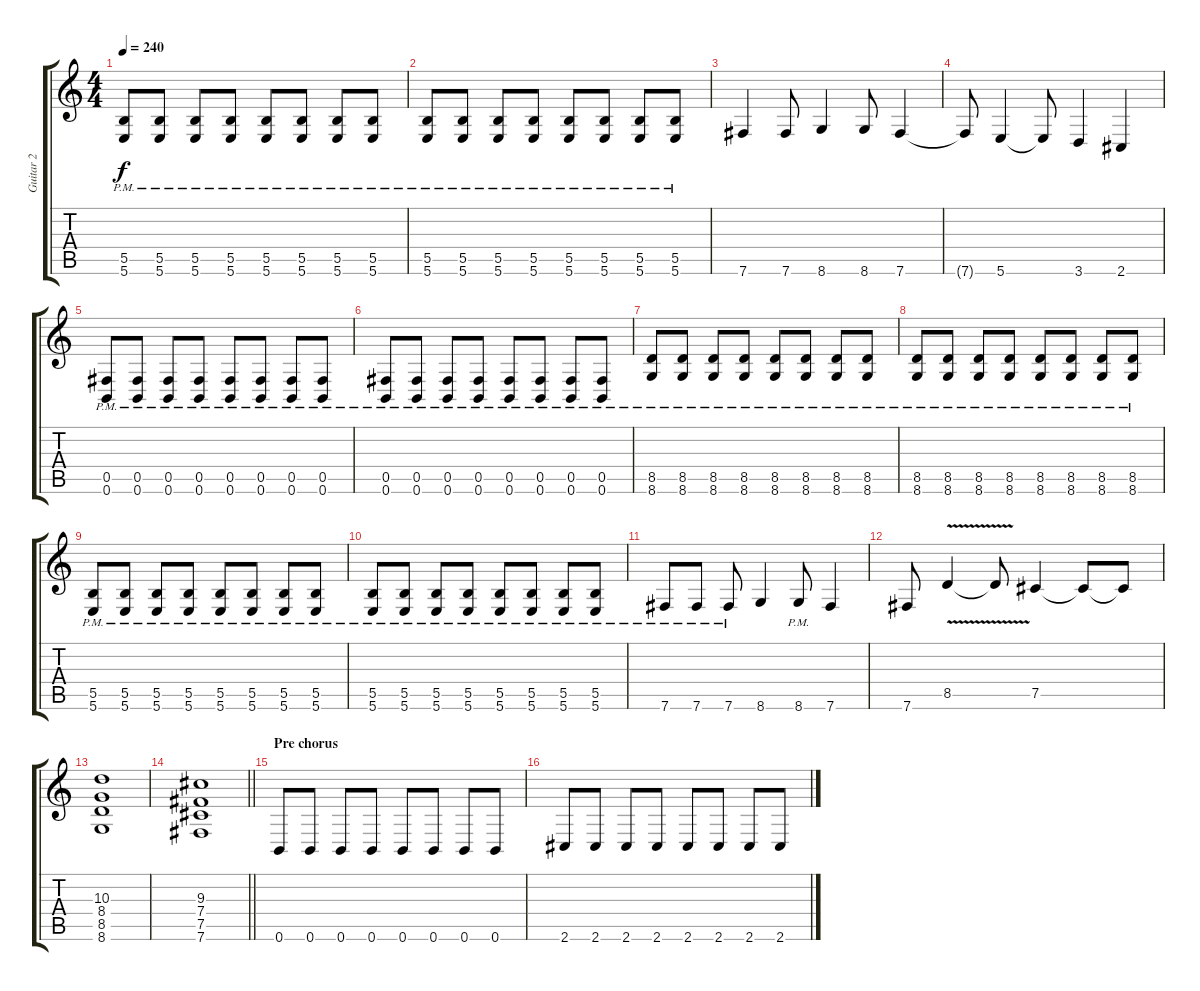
\track ("Guitar 2" "Guitar 2") {instrument distortionguitar}
\staff {score tabs}
\tuning (Db4 Ab3 E3 B2 Gb2 B1) {hide}
\ts (4 4)
\tempo 240
\clef g2
\ks c
(5.5{pm} 5.6{pm}).8{dy f} (5.5{pm} 5.6{pm}).8 (5.5{pm} 5.6{pm}).8 (5.5{pm} 5.6{pm}).8 (5.5{pm} 5.6{pm}).8 (5.5{pm} 5.6{pm}).8 (5.5{pm} 5.6{pm}).8 (5.5{pm} 5.6{pm}).8 |
(5.5{pm} 5.6{pm}).8 (5.5{pm} 5.6{pm}).8 (5.5{pm} 5.6{pm}).8 (5.5{pm} 5.6{pm}).8 (5.5{pm} 5.6{pm}).8 (5.5{pm} 5.6{pm}).8 (5.5{pm} 5.6{pm}).8 (5.5{pm} 5.6{pm}).8 |
7.6.4 7.6.8 8.6.4 8.6.8 7.6.4 |
7.6{t}.8 5.6.4 5.6{t}.8 3.6.4 2.6.4 |
(0.5{pm} 0.6{pm}).8 (0.5{pm} 0.6{pm}).8 (0.5{pm} 0.6{pm}).8 (0.5{pm} 0.6{pm}).8 (0.5{pm} 0.6{pm}).8 (0.5{pm} 0.6{pm}).8 (0.5{pm} 0.6{pm}).8 (0.5{pm} 0.6{pm}).8 |
(0.5{pm} 0.6{pm}).8 (0.5{pm} 0.6{pm}).8 (0.5{pm} 0.6{pm}).8 (0.5{pm} 0.6{pm}).8 (0.5{pm} 0.6{pm}).8 (0.5{pm} 0.6{pm}).8 (0.5{pm} 0.6{pm}).8 (0.5{pm} 0.6{pm}).8 |
(8.5{pm} 8.6{pm}).8 (8.5{pm} 8.6{pm}).8 (8.5{pm} 8.6{pm}).8 (8.5{pm} 8.6{pm}).8 (8.5{pm} 8.6{pm}).8 (8.5{pm} 8.6{pm}).8 (8.5{pm} 8.6{pm}).8 (8.5{pm} 8.6{pm}).8 |
(8.5{pm} 8.6{pm}).8 (8.5{pm} 8.6{pm}).8 (8.5{pm} 8.6{pm}).8 (8.5{pm} 8.6{pm}).8 (8.5{pm} 8.6{pm}).8 (8.5{pm} 8.6{pm}).8 (8.5{pm} 8.6{pm}).8 (8.5{pm} 8.6{pm}).8 |
(5.5{pm} 5.6{pm}).8 (5.5{pm} 5.6{pm}).8 (5.5{pm} 5.6{pm}).8 (5.5{pm} 5.6{pm}).8 (5.5{pm} 5.6{pm}).8 (5.5{pm} 5.6{pm}).8 (5.5{pm} 5.6{pm}).8 (5.5{pm} 5.6{pm}).8 |
(5.5{pm} 5.6{pm}).8 (5.5{pm} 5.6{pm}).8 (5.5{pm} 5.6{pm}).8 (5.5{pm} 5.6{pm}).8 (5.5{pm} 5.6{pm}).8 (5.5{pm} 5.6{pm}).8 (5.5{pm} 5.6{pm}).8 (5.5{pm} 5.6{pm}).8 |
7.6{pm}.8 7.6{pm}.8 7.6{pm}.8 8.6.4 8.6{pm}.8 7.6.4 |
7.6.8 8.5{v}.4 8.5{t}.8 7.5.4 7.5{t}.8 7.5{t}.8 |
(10.3 8.4 8.5 8.6).1 |
\barLineRight lightlight
(9.3 7.4 7.5 7.6).1 |
\section ("" "Pre chorus")
0.6.8 0.6.8 0.6.8 0.6.8 0.6.8 0.6.8 0.6.8 0.6.8 |
2.6.8 2.6.8 2.6.8 2.6.8 2.6.8 2.6.8 2.6.8 2.6.8
